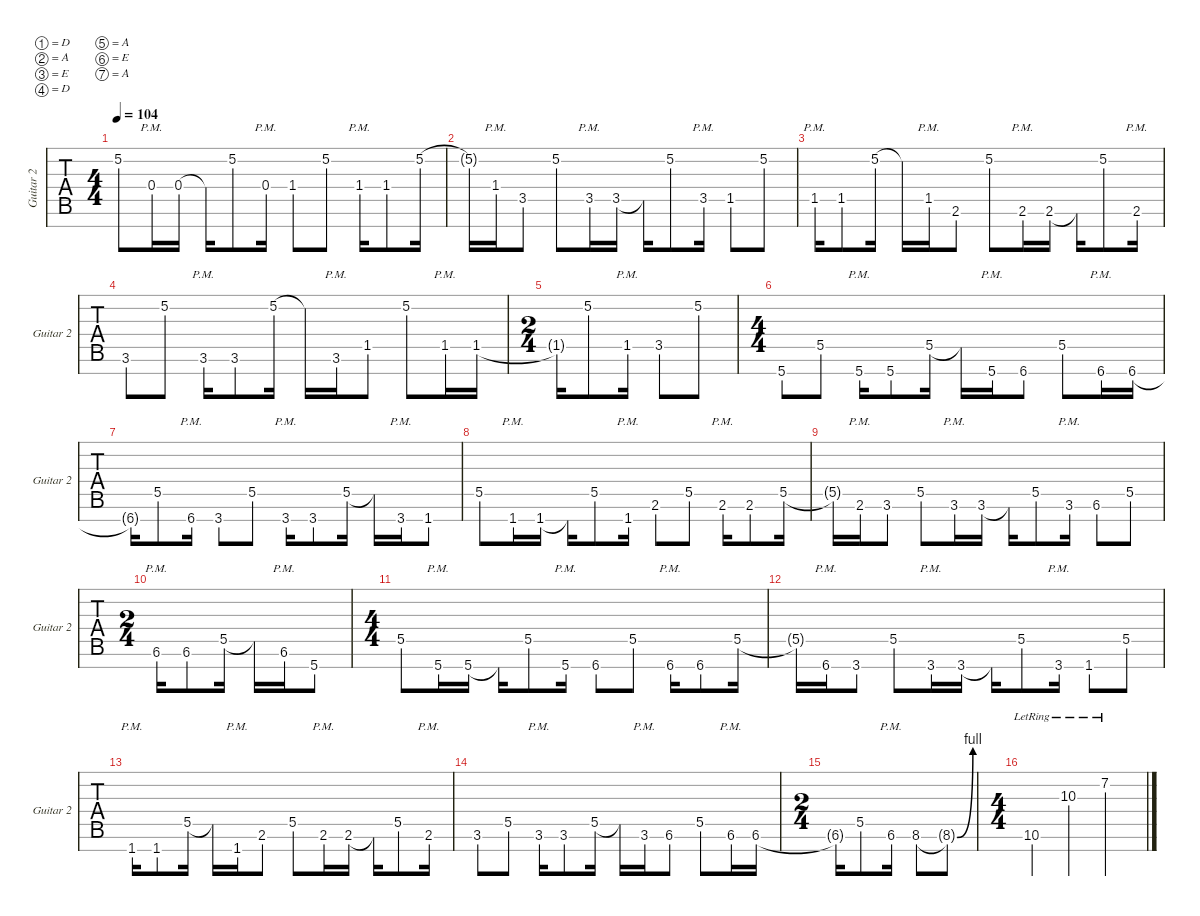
\defaultSystemsLayout 4
\hideDynamics
\bracketExtendMode nobrackets
\singleTrackTrackNamePolicy allsystems
\multiTrackTrackNamePolicy allsystems
\firstSystemTrackNameMode fullname
\otherSystemsTrackNameMode fullname
\otherSystemsTrackNameOrientation horizontal
\track ("Guitar 2" "Guitar 2") {instrument distortionguitar}
\staff {tabs}
\tuning (D4 A3 E3 D3 A2 E2 A1)
\ts (4 4)
\tempo 104
\clef g2
\ks c
5.2.8{dy mf} 0.4{pm}.16 0.4.16 0.4{t}.16 5.2.8 0.4{pm}.16 1.4.8 5.2.8 1.4{pm}.16 1.4.8 5.2.16 |
5.2{t}.16 1.4{pm}.16 3.5.8 5.2.8 3.5{pm}.16 3.5.16 3.5{t}.16 5.2.8 3.5{pm}.16 1.5.8 5.2.8 |
1.5{pm}.16 1.5.8 5.2.16 5.2{t}.16 1.5{pm}.16 2.6.8 5.2.8 2.6{pm}.16 2.6.16 2.6{t}.16 5.2.8 2.6{pm}.16 |
3.6.8 5.2.8 3.6{pm}.16 3.6.8 5.2.16 5.2{t}.16 3.6{pm}.16 1.5.8 5.2.8 1.5{pm}.16 1.5.16 |
\ts (2 4)
1.5{t}.16 5.2.8 1.5{pm}.16 3.5.8 5.2.8 |
\ts (4 4)
5.7.8 5.5.8 5.7{pm}.16 5.7.8 5.5.16 5.5{t}.16 5.7{pm}.16 6.7.8 5.5.8 6.7{pm}.16 6.7.16 |
6.7{t}.16 5.5.8 6.7{pm}.16 3.7.8 5.5.8 3.7{pm}.16 3.7.8 5.5.16 5.5{t}.16 3.7{pm}.16 1.7.8 |
5.5.8 1.7{pm}.16 1.7.16 1.7{t}.16 5.5.8 1.7{pm}.16 2.6.8 5.5.8 2.6{pm}.16 2.6.8 5.5.16 |
5.5{t}.16 2.6{pm}.16 3.6.8 5.5.8 3.6{pm}.16 3.6.16 3.6{t}.16 5.5.8 3.6{pm}.16 6.6.8 5.5.8 |
\ts (2 4)
6.6{pm}.16 6.6.8 5.5.16 5.5{t}.16 6.6{pm}.16 5.7.8 |
\ts (4 4)
5.5.8 5.7{pm}.16 5.7.16 5.7{t}.16 5.5.8 5.7{pm}.16 6.7.8 5.5.8 6.7{pm}.16 6.7.8 5.5.16 |
5.5{t}.16 6.7{pm}.16 3.7.8 5.5.8 3.7{pm}.16 3.7.16 3.7{t}.16 5.5.8 3.7{pm}.16 1.7.8 5.5.8 |
1.7{pm}.16 1.7.8 5.5.16 5.5{t}.16 1.7{pm}.16 2.6.8 5.5.8 2.6{pm}.16 2.6.16 2.6{t}.16 5.5.8 2.6{pm}.16 |
3.6.8 5.5.8 3.6{pm}.16 3.6.8 5.5.16 5.5{t}.16 3.6{pm}.16 6.6.8 5.5.8 6.6{pm}.16 6.6.16 |
\ts (2 4)
6.6{t}.16 5.5.8 6.6{pm}.16 8.6.8 8.6{be (bend 28.799999999999997 0 59.4 4) t}.8 |
\ts (4 4)
10.6{lr}.4 10.3{lr}.4 7.2{lr}.2
